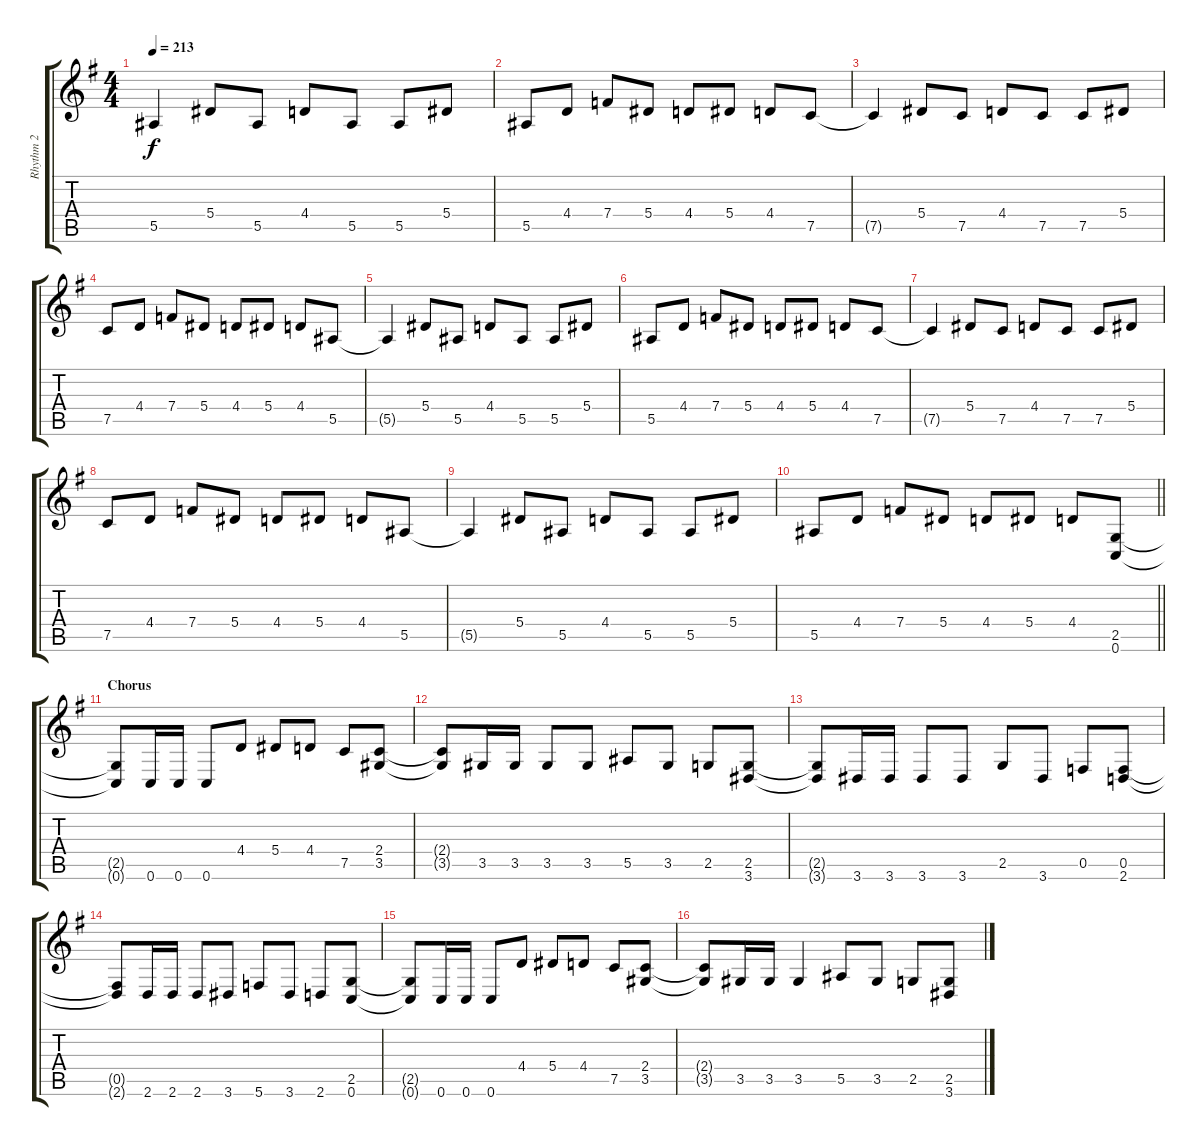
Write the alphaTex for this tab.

\track ("Rhythm 2" "Rhythm 2") {instrument distortionguitar}
\staff {score tabs}
\tuning (C4 G3 Eb3 Bb2 F2 C2) {hide}
\ts (4 4)
\tempo 213
\clef g2
\ks eminor
5.5{t}.4{dy f} 5.4.8 5.5.8 4.4.8 5.5.8 5.5.8 5.4.8 |
5.5.8 4.4.8 7.4.8 5.4.8 4.4.8 5.4.8 4.4.8 7.5.8 |
7.5{t}.4 5.4.8 7.5.8 4.4.8 7.5.8 7.5.8 5.4.8 |
7.5.8 4.4.8 7.4.8 5.4.8 4.4.8 5.4.8 4.4.8 5.5.8 |
5.5{t}.4 5.4.8 5.5.8 4.4.8 5.5.8 5.5.8 5.4.8 |
5.5.8 4.4.8 7.4.8 5.4.8 4.4.8 5.4.8 4.4.8 7.5.8 |
7.5{t}.4 5.4.8 7.5.8 4.4.8 7.5.8 7.5.8 5.4.8 |
7.5.8 4.4.8 7.4.8 5.4.8 4.4.8 5.4.8 4.4.8 5.5.8 |
5.5{t}.4 5.4.8 5.5.8 4.4.8 5.5.8 5.5.8 5.4.8 |
\barLineRight lightlight
5.5.8 4.4.8 7.4.8 5.4.8 4.4.8 5.4.8 4.4.8 (2.5 0.6).8 |
\section ("" "Chorus")
(2.5{t} 0.6{t}).8 0.6.16 0.6.16 0.6.8 4.4.8 5.4.8 4.4.8 7.5.8 (2.4 3.5).8 |
(2.4{t} 3.5{t}).8 3.5.16 3.5.16 3.5.8 3.5.8 5.5.8 3.5.8 2.5.8 (2.5 3.6).8 |
(2.5{t} 3.6{t}).8 3.6.16 3.6.16 3.6.8 3.6.8 2.5.8 3.6.8 0.5.8 (0.5 2.6).8 |
(0.5{t} 2.6{t}).8 2.6.16 2.6.16 2.6.8 3.6.8 5.6.8 3.6.8 2.6.8 (2.5 0.6).8 |
(2.5{t} 0.6{t}).8 0.6.16 0.6.16 0.6.8 4.4.8 5.4.8 4.4.8 7.5.8 (2.4 3.5).8 |
(2.4{t} 3.5{t}).8 3.5.16 3.5.16 3.5.4 5.5.8 3.5.8 2.5.8 (2.5 3.6).8
